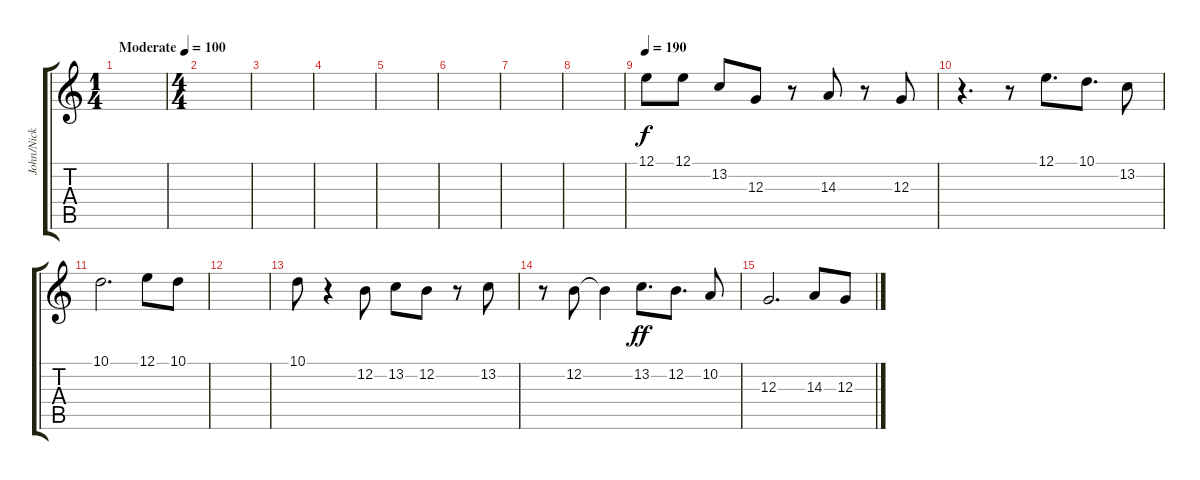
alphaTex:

\track ("John/Nick - Trumpet" "John/Nick ") {instrument trumpet}
\staff {score tabs}
\tuning (E4 B3 G3 D3 A2 E2) {hide}
\ts (1 4)
\tempo (100 "Moderate")
\clef g2
\ks c
|
\ts (4 4)
|
|
|
|
|
|
|
\tempo 190
12.1.8 12.1.8 13.2.8 12.3.8 r.8 14.3.8 r.8 12.3.8 |
r.4{d} r.8 12.1.8{d} 10.1.8{d} 13.2.8 |
10.1.2{d} 12.1.8 10.1.8 |
|
10.1.8 r.4 12.2.8 13.2.8 12.2.8 r.8 13.2.8 |
r.8 12.2.8 12.2{t}.4{dy f} 13.2.8{d dy ff} 12.2.8{d} 10.2.8 |
12.3.2{d} 14.3.8 12.3.8
